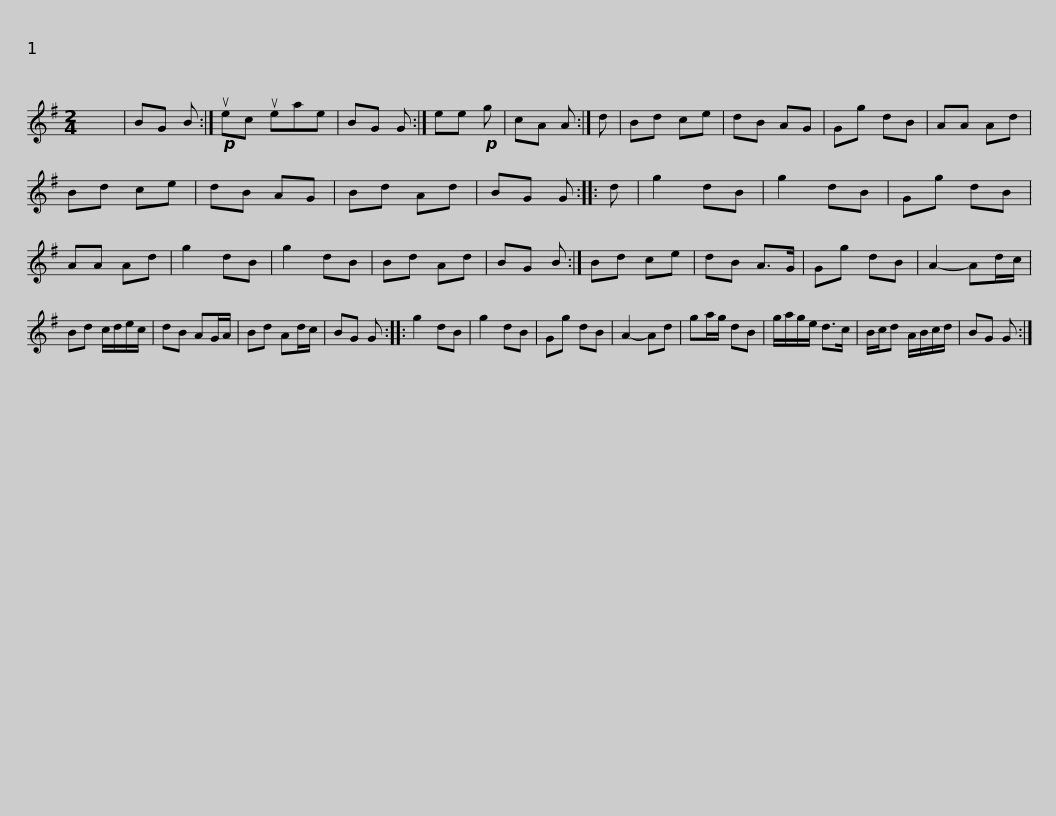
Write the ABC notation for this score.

X:1
L:1/8
M:2/4
I:linebreak $
K:G
V:1 treble
V:1
 x4 | BG B :|!p! uec ueae | BG G :| ee!p! g | %5
 cA A :| d | Bd ce | dB AG | Gg dB | %10
 AA Ad |$ Bd ce | dB AG | Bd Ad | BG G :: %15
 d | g2 dB | g2 dB | Gg dB | AA Ad | %20
 g2 dB | g2 dB | Bd Ad |$ BG B :| Bd ce | %25
 dB A>G | Gg dB | A2- Ad/c/ | Bd c/d/e/c/ | dB AG/A/ | %30
 Bd Ad/c/ | BG G :: g2 dB |$ g2 dB | Gg dB | %35
 A2- Ad | ga/g/ dB | g/a/g/e/ d>c | B/c/d A/B/c/d/ | BG G :| %40
